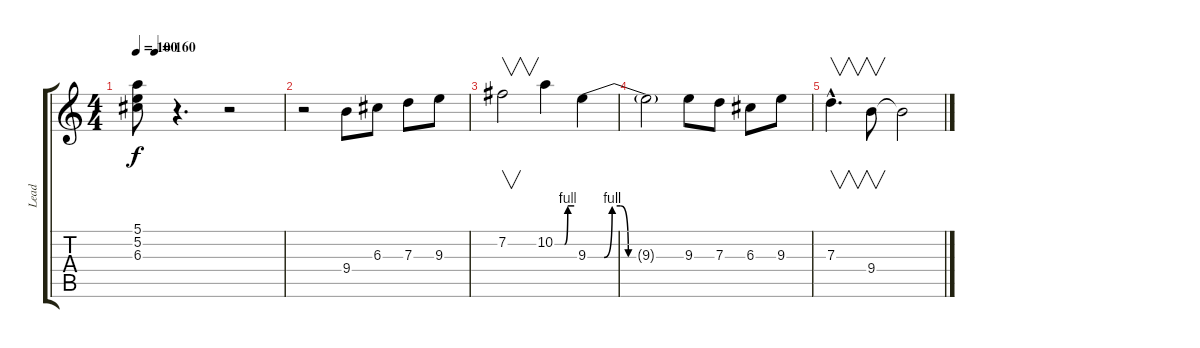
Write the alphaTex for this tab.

\track ("Lead" "Lead") {instrument electricguitarjazz}
\staff {score tabs}
\tuning (E4 B3 G3 D3 A2 E2) {hide}
\ts (4 4)
\tempo 100
\tempo (160 0.125)
\clef g2
\ks c
(5.1 5.2{t} 6.3{t}).8{dy f} r.4{d} r.2 |
r.2 9.4.8{volume 16 instrument overdrivenguitar} 6.3.8 7.3.8 9.3.8 |
7.2.2{v} 10.2{be (custom 0 0 30 0 40 4 60 4)}.4 9.3{be (custom 0 0 10 0 15 4 20 4 25 0 60 0)}.4 |
9.3{t}.2 9.3.8 7.3.8 6.3.8 9.3.8 |
7.3{hac}.4{v d} 9.4.8{v} 9.4{t}.2
